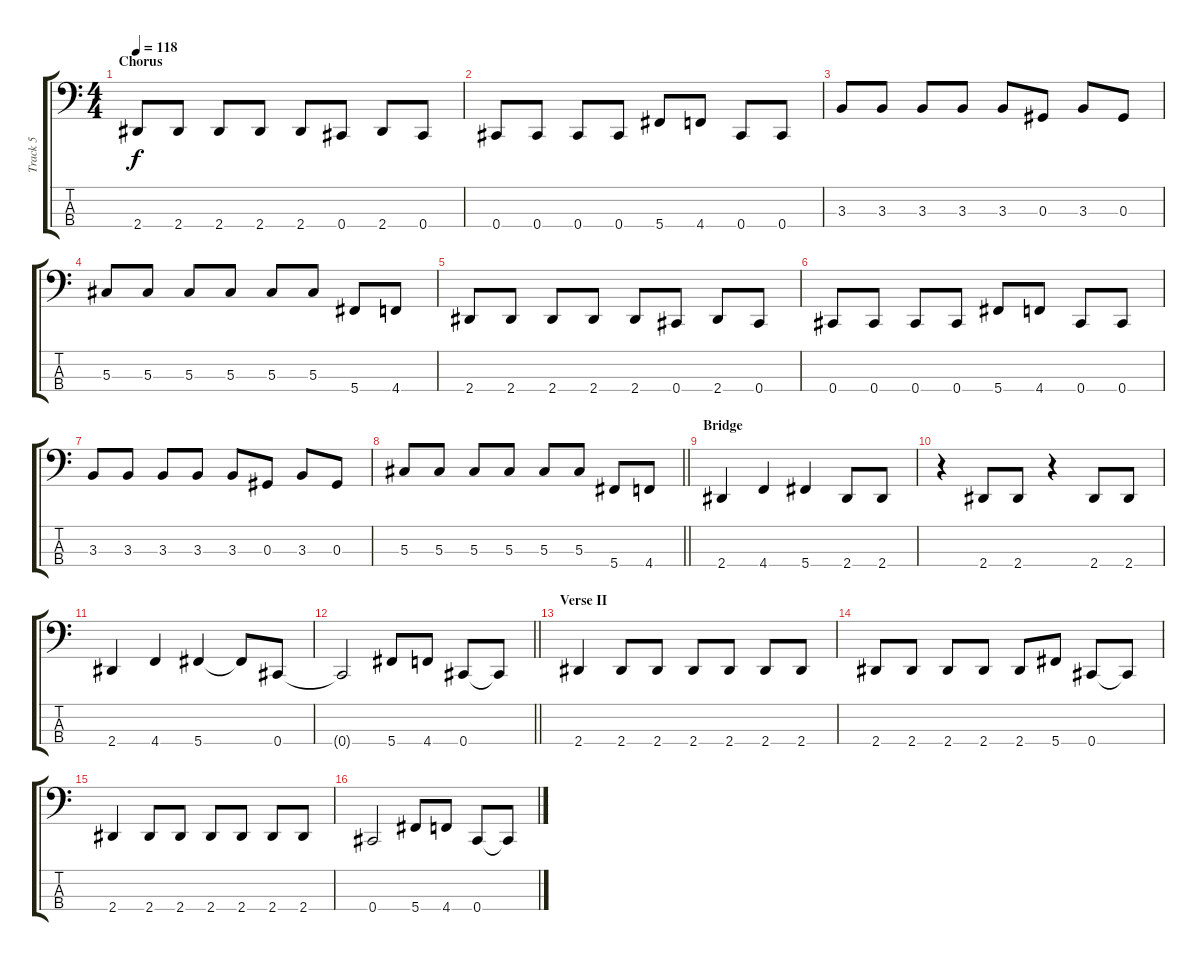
\track ("Track 5" "Track 5") {instrument electricbassfinger}
\staff {score tabs}
\tuning (Gb2 Db2 Ab1 Db1) {hide}
\ts (4 4)
\section ("" "Chorus")
\tempo 118
\clef f4
\ks c
2.4.8{dy f} 2.4.8 2.4.8 2.4.8 2.4.8 0.4.8 2.4.8 0.4.8 |
0.4.8 0.4.8 0.4.8 0.4.8 5.4.8 4.4.8 0.4.8 0.4.8 |
3.3.8 3.3.8 3.3.8 3.3.8 3.3.8 0.3.8 3.3.8 0.3.8 |
5.3.8 5.3.8 5.3.8 5.3.8 5.3.8 5.3.8 5.4.8 4.4.8 |
2.4.8 2.4.8 2.4.8 2.4.8 2.4.8 0.4.8 2.4.8 0.4.8 |
0.4.8 0.4.8 0.4.8 0.4.8 5.4.8 4.4.8 0.4.8 0.4.8 |
3.3.8 3.3.8 3.3.8 3.3.8 3.3.8 0.3.8 3.3.8 0.3.8 |
\barLineRight lightlight
5.3.8 5.3.8 5.3.8 5.3.8 5.3.8 5.3.8 5.4.8 4.4.8 |
\section ("" "Bridge")
2.4.4 4.4.4 5.4.4 2.4.8 2.4.8 |
r.4 2.4.8 2.4.8 r.4 2.4.8 2.4.8 |
2.4.4 4.4.4 5.4.4 5.4{t}.8 0.4.8 |
\barLineRight lightlight
0.4{t}.2 5.4.8 4.4.8 0.4.8 0.4{t}.8 |
\section ("" "Verse II")
2.4.4 2.4.8 2.4.8 2.4.8 2.4.8 2.4.8 2.4.8 |
2.4.8 2.4.8 2.4.8 2.4.8 2.4.8 5.4.8 0.4.8 0.4{t}.8 |
2.4.4 2.4.8 2.4.8 2.4.8 2.4.8 2.4.8 2.4.8 |
0.4.2 5.4.8 4.4.8 0.4.8 0.4{t}.8
